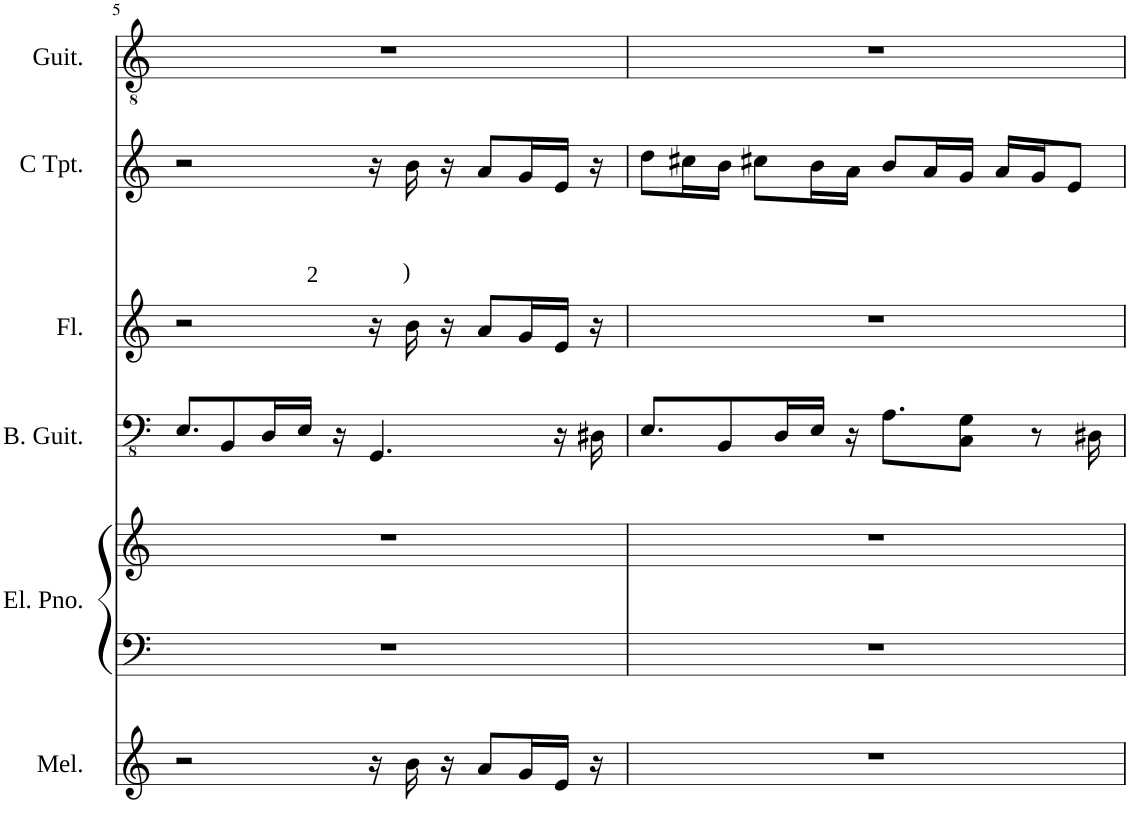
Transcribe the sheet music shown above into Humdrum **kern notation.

**kern	**kern	**kern	**kern	**kern	**kern	**text	**text	**kern
*part6	*part5	*part5	*part4	*part3	*part2	*part2	*part2	*part1
*staff7	*staff6	*staff5	*staff4	*staff3	*staff2	*staff2	*staff2	*staff1
*I"Melodica	*I"Electric Piano	*	*I"Bass Guitar	*I"Flute	*I"C Trumpet	*	*	*I"Guitar
*I'Mel.	*I'El. Pno.	*	*I'B. Guit.	*I'Fl.	*I'C Tpt.	*	*	*I'Guit.
!!LO:PB:g=z
*clefG2	*clefF4	*clefG2	*clefFv4	*clefG2	*clefG2	*	*	*clefGv2
*k[]	*k[]	*k[]	*k[]	*k[]	*k[]	*	*	*k[]
*M4/4	*M4/4	*M4/4	*M4/4	*M4/4	*M4/4	*	*	*M4/4
=5	=5	=5	=5	=5	=5	=5	=5	=5
2r	1r	1r	8.EE/L	2r	2r	.	.	1r
.	.	.	8BBB/	.	.	.	.	.
.	.	.	16DD/L	.	.	.	.	.
.	.	.	16EE/JJ	.	.	.	.	.
.	.	.	16r	.	.	.	.	.
16r	.	.	4.GGG/	16r	16r	.	.	.
!	!	!	!	!	!	!	!LO:LY:b	!
16b\	.	.	.	16b\	16b\	.	2	.
16r	.	.	.	16r	16r	.	.	.
!	!	!	!	!	!	!	!LO:LY:b	!
8a/L	.	.	.	8a/L	8a/L	.	)	.
16g/L	.	.	.	16g/L	16g/L	.	.	.
16e/JJ	.	.	16r	16e/JJ	16e/JJ	.	.	.
16r	.	.	16DD#X\	16r	16r	.	.	.
=6	=6	=6	=6	=6	=6	=6	=6	=6
1r	1r	1r	8.EE/L	1r	8dd\L	.	.	1r
.	.	.	.	.	16cc#X\L	.	.	.
.	.	.	8BBB/	.	16b\JJ	.	.	.
.	.	.	.	.	8cc#X\L	.	.	.
.	.	.	16DD/L	.	.	.	.	.
.	.	.	16EE/JJ	.	16b\L	.	.	.
.	.	.	16r	.	16a\JJ	.	.	.
.	.	.	8.AA\L	.	8b/L	.	.	.
.	.	.	.	.	16a/L	.	.	.
.	.	.	8CC\ 8GG\J	.	16g/JJ	.	.	.
.	.	.	.	.	16a/LL	.	.	.
.	.	.	8r	.	16g/J	.	.	.
.	.	.	.	.	8e/J	.	.	.
.	.	.	16DD#X\	.	.	.	.	.
=	=	=	=	=	=	=	=	=
*-	*-	*-	*-	*-	*-	*-	*-	*-
